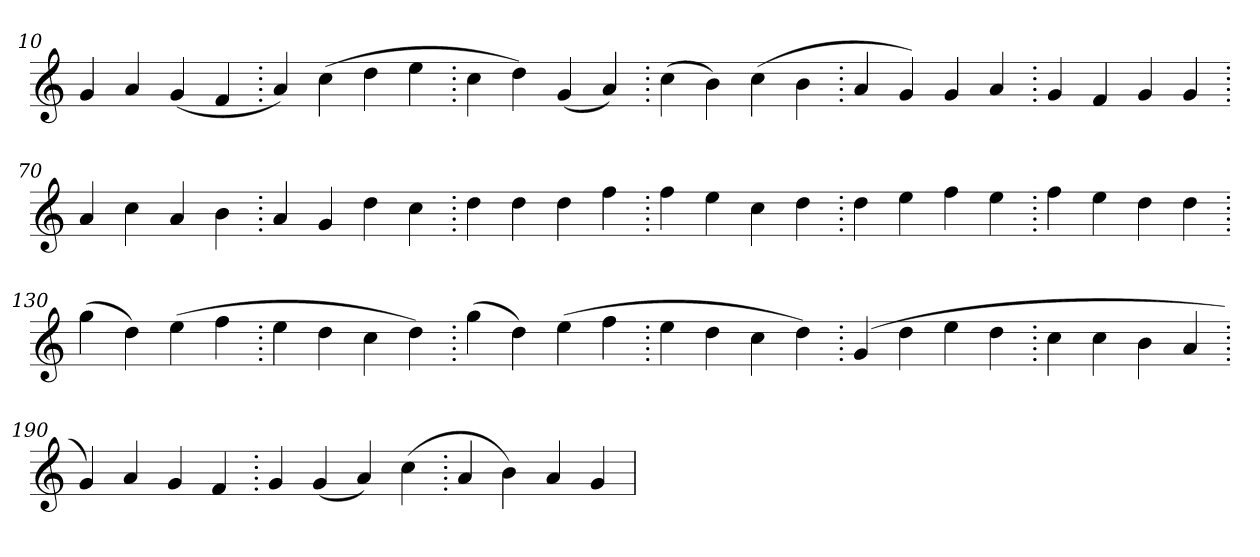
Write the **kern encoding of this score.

**kern
*part1
*staff1
*clefG2
=10.
4g
4a
(>4g
4f
=20.
4a)
(>4cc
4dd
4ee
=30.
4cc
4dd)
(>4g
4a)
=40.
(>4cc
4b)
(>4cc
4b
=50.
4a
4g)
4g
4a
=60.
4g
4f
4g
4g
=70.
4a
4cc
4a
4b
=80.
4a
4g
4dd
4cc
=90.
4dd
4dd
4dd
4ff
=100.
4ff
4ee
4cc
4dd
=110.
4dd
4ee
4ff
4ee
=120.
4ff
4ee
4dd
4dd
=130.
(>4gg
4dd)
(>4ee
4ff
=140.
4ee
4dd
4cc
4dd)
=150.
(>4gg
4dd)
(>4ee
4ff
=160.
4ee
4dd
4cc
4dd)
=170.
(>4g
4dd
4ee
4dd
=180.
4cc
4cc
4b
4a
=190.
4g)
4a
4g
4f
=200.
4g
(>4g
4a)
(>4cc
=210.
4a
4b)
4a
4g
=
*-
